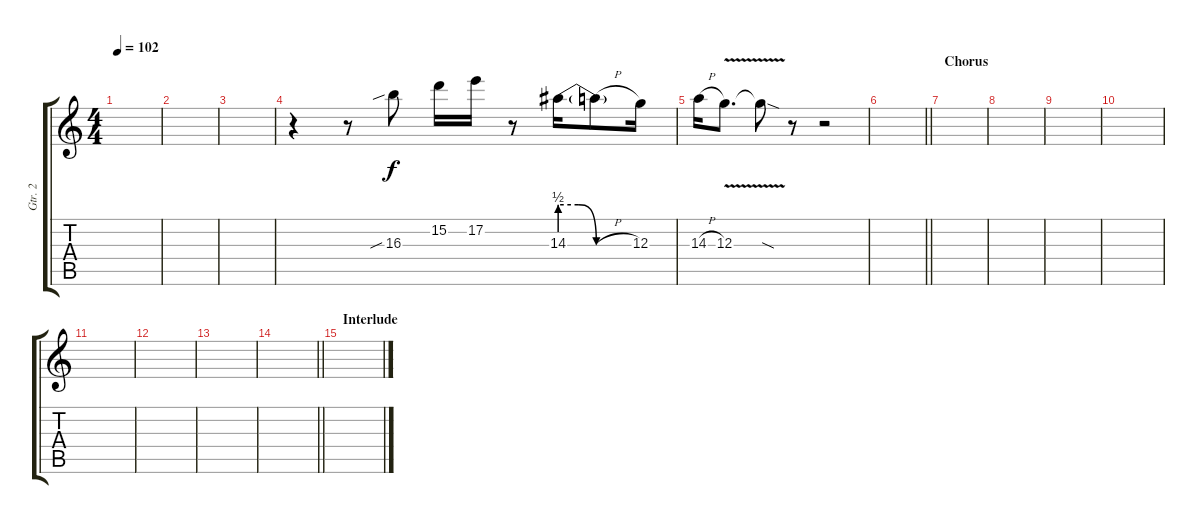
\track ("Gtr. 2" "Gtr. 2") {instrument distortionguitar}
\staff {score tabs}
\tuning (E4 B3 G3 D3 A2 E2) {hide}
\ts (4 4)
\tempo 102
\clef g2
\ks c
|
|
|
r.4 r.8 16.3{sib}.8 15.2.16 17.2.16 r.8 14.3{be (custom 0 2 15 2 30 0 60 0)}.16 14.3{h t}.8 12.3.16 |
14.3{h}.16 12.3{v}.8{d} 12.3{sod t}.8 r.8 r.2 |
\barLineRight lightlight
|
\section ("" "Chorus")
|
|
|
|
|
|
|
\barLineRight lightlight
|
\section ("" "Interlude")
